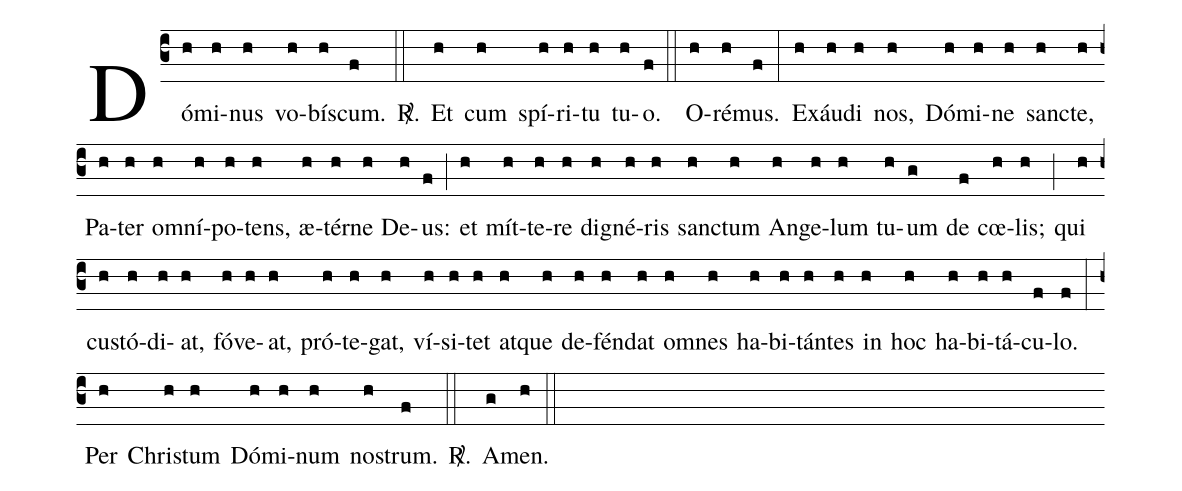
%%
(c3) Dó(h)mi(h)nus(h) vo(h)bí(h)scum.(f) <sp>R/</sp>.(::) Et(h) cum(h) spí(h)ri(h)tu(h) tu(h)o.(f) (::) O(h)ré(h)mus.(f) (:) Ex(h)áu(h)di(h) nos,(h) Dó(h)mi(h)ne(h) san(h)cte,(h) Pa(h)ter(h) o(h)mní(h)po(h)tens,(h) æ(h)tér(h)ne(h) De(h)us:(f) (;) et(h) mít(h)te(h)re(h) di(h)gné(h)ris(h) san(h)ctum(h) An(h)ge(h)lum(h) tu(h)um(g) de(f) cœ(h)lis;(h) (;) qui(h) cu(h)stó(h)di(h)at,(h) fó(h)ve(h)at,(h) pró(h)te(h)gat,(h) ví(h)si(h)tet(h) at(h)que(h) de(h)fén(h)dat(h) o(h)mnes(h) ha(h)bi(h)tán(h)tes(h) in(h) hoc(h) ha(h)bi(h)tá(h)cu(f)lo.(f) (:) Per(h) Chri(h)stum(h) Dó(h)mi(h)num(h) no(h)strum.(f) <sp>R/</sp>.(::) A(g)men.(h) (::)
